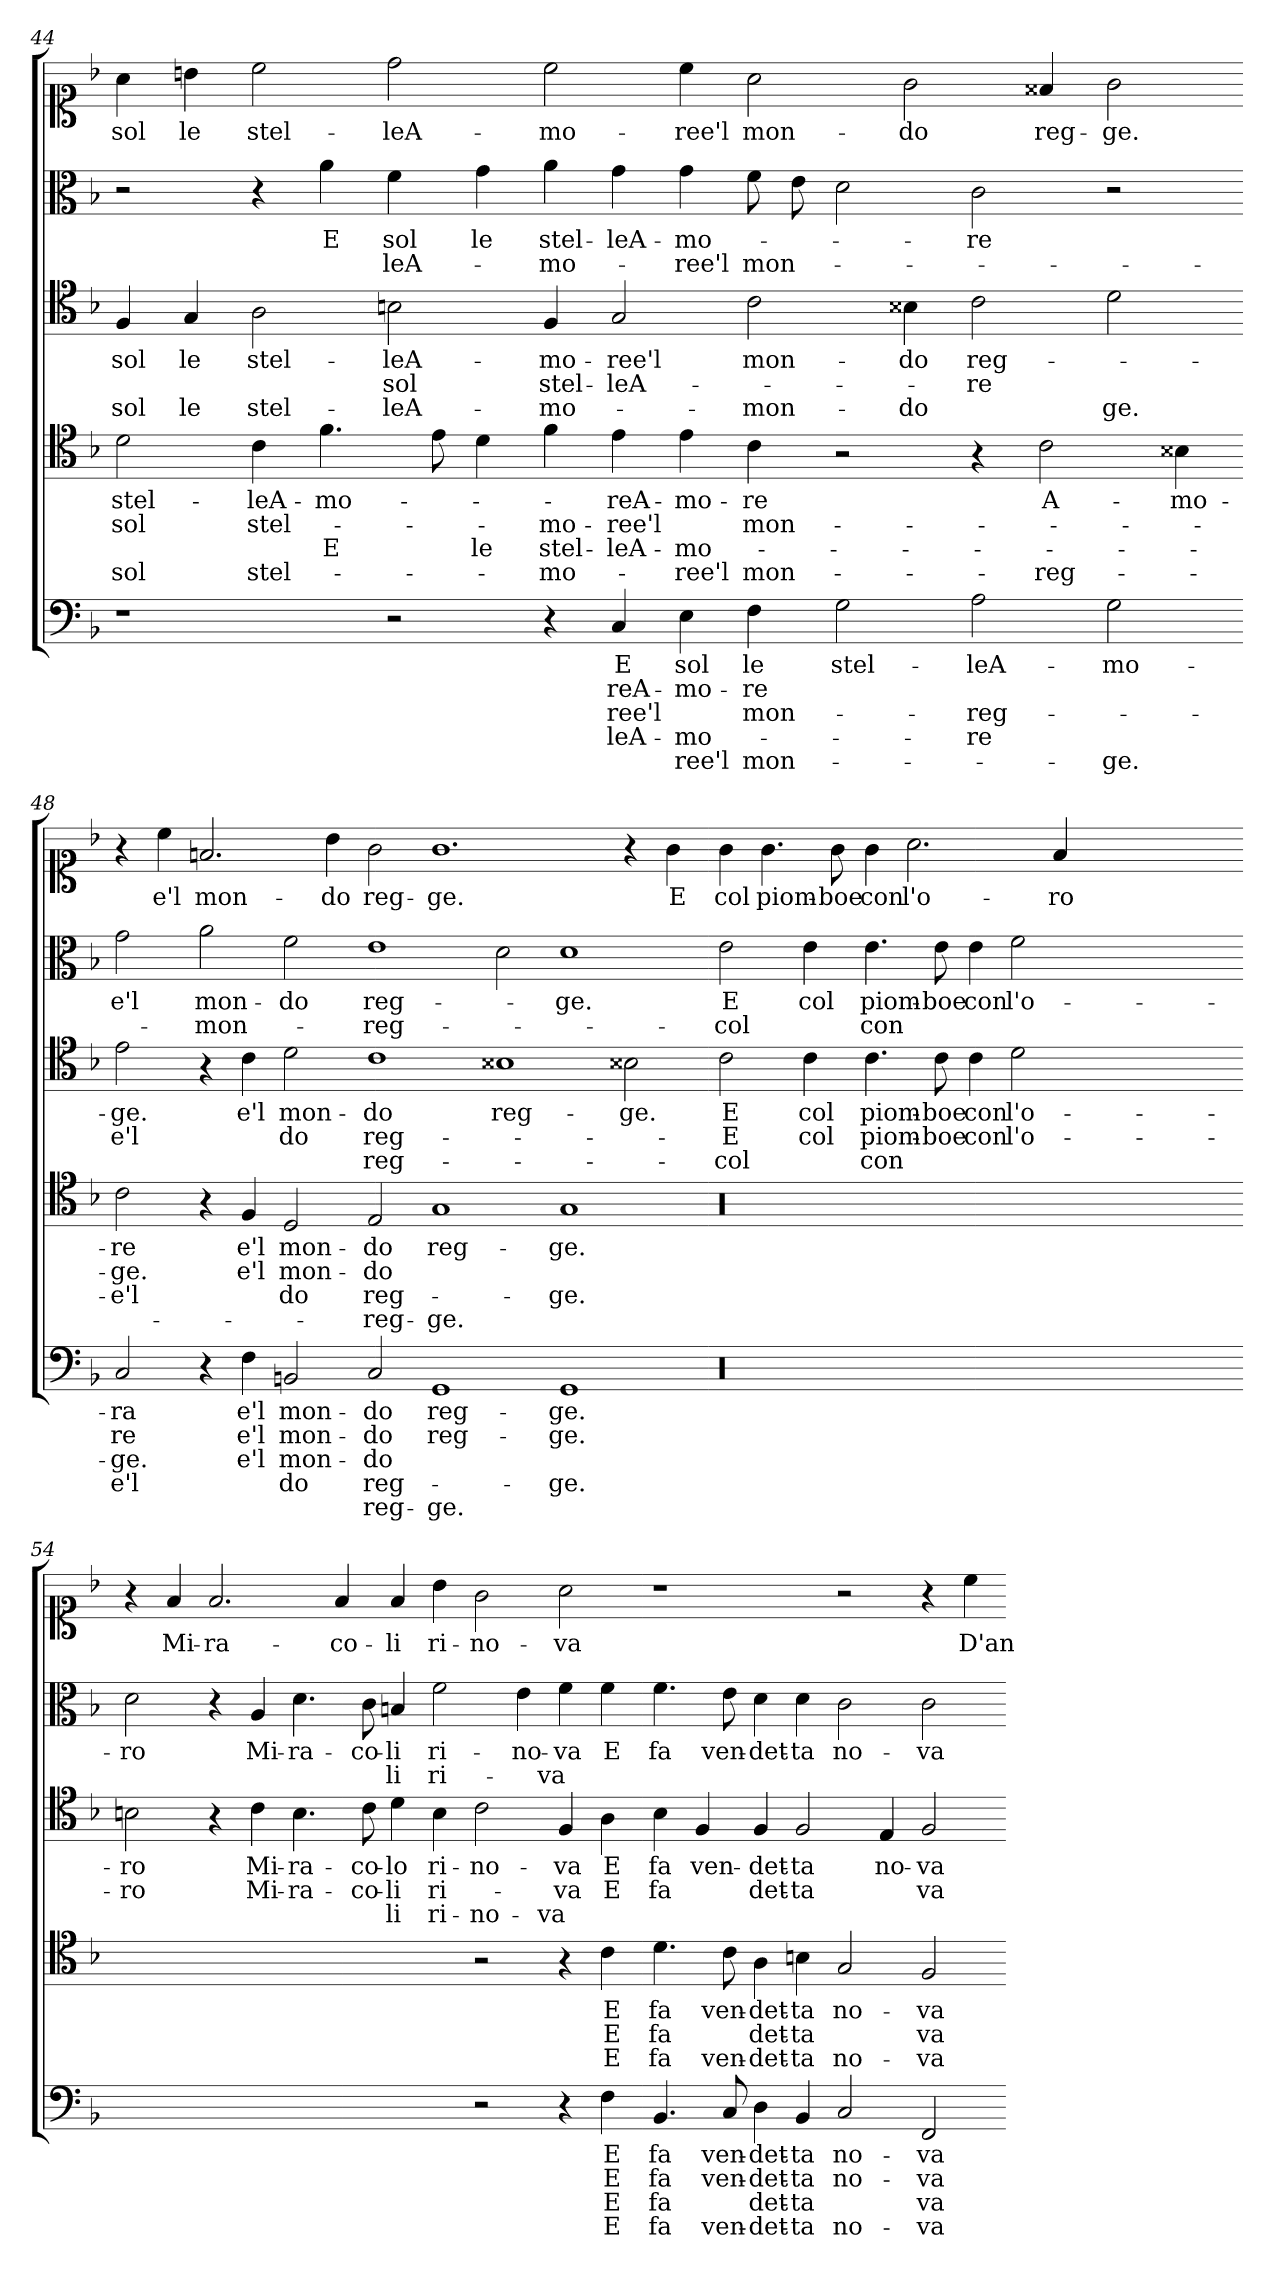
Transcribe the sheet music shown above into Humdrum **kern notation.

**kern	**text	**text	**text	**text	**text	**kern	**text	**text	**text	**text	**kern	**text	**text	**text	**kern	**text	**text	**kern	**text
*part5	*part5	*part5	*part5	*part5	*part5	*part4	*part4	*part4	*part4	*part4	*part3	*part3	*part3	*part3	*part2	*part2	*part2	*part1	*part1
*staff5	*staff5	*staff5	*staff5	*staff5	*staff5	*staff4	*staff4	*staff4	*staff4	*staff4	*staff3	*staff3	*staff3	*staff3	*staff2	*staff2	*staff2	*staff1	*staff1
*clefF4	*	*	*	*	*	*clefC4	*	*	*	*	*clefC4	*	*	*	*clefC3	*	*	*clefC1	*
*k[b-]	*	*	*	*	*	*k[b-]	*	*	*	*	*k[b-]	*	*	*	*k[b-]	*	*	*k[b-]	*
=44	=44	=44	=44	=44	=44	=44	=44	=44	=44	=44	=44	=44	=44	=44	=44	=44	=44	=44	=44
1r	.	.	.	.	.	2d	stel-	sol	.	sol	4F	sol	.	sol	2r	.	.	4a	sol
.	.	.	.	.	.	.	.	.	.	.	4G	le	.	le	.	.	.	4b	le
.	.	.	.	.	.	4c	leA-	stel-	.	stel-	2A	stel-	.	stel-	4r	.	.	2cc	stel-
.	.	.	.	.	.	4.f	mo-	.	E	.	.	.	.	.	4a	E	.	.	.
2r	.	.	.	.	.	.	.	.	.	.	2B	leA-	sol	leA-	4f	sol	leA-	2dd	leA-
.	.	.	.	.	.	8e	.	.	.	.	.	.	.	.	.	.	.	.	.
.	.	.	.	.	.	4d	.	.	le	.	.	.	.	.	4g	le	.	.	.
4r	.	.	.	.	.	4f	.	mo-	stel-	mo-	4F	mo-	stel-	mo-	4a	stel-	mo-	2cc	mo-
4C	E	reA-	ree'l	leA-	.	4e	reA-	ree'l	leA-	.	2G	ree'l	leA-	.	4g	leA-	.	.	.
4E	sol	mo-	.	mo-	ree'l	4e	mo-	.	mo-	ree'l	.	.	.	.	4g	mo-	ree'l	4cc	ree'l
4F	le	re	mon-	.	mon-	4c	re	mon-	.	mon-	2c	mon-	.	mon-	8f	.	mon-	2a	mon-
.	.	.	.	.	.	.	.	.	.	.	.	.	.	.	8e	.	.	.	.
2G	stel-	.	.	.	.	2r	.	.	.	.	.	.	.	.	2d	.	.	.	.
.	.	.	.	.	.	.	.	.	.	.	4B##X	do	.	do	.	.	.	2g	do
2A	leA-	.	reg-	re	.	4r	.	.	.	.	2c	reg-	re	.	2c	re	.	.	.
.	.	.	.	.	.	2c	A-	.	.	reg-	.	.	.	.	.	.	.	4f##X	reg-
2G	mo-	.	.	.	ge.	.	.	.	.	.	2d	.	.	ge.	2r	.	.	2g	ge.
.	.	.	.	.	.	4B##X	mo-	.	.	.	.	.	.	.	.	.	.	.	.
=48-	=48-	=48-	=48-	=48-	=48-	=48-	=48-	=48-	=48-	=48-	=48-	=48-	=48-	=48-	=48-	=48-	=48-	=48-	=48-
2C	ra	re	ge.	e'l	.	2c	re	ge.	e'l	.	2e	ge.	e'l	.	2g	e'l	.	4r	.
.	.	.	.	.	.	.	.	.	.	.	.	.	.	.	.	.	.	4cc	e'l
4r	.	.	.	.	.	4r	.	.	.	.	4r	.	.	.	2a	mon-	mon-	2.f	mon-
4F	e'l	e'l	e'l	.	.	4F	e'l	e'l	.	.	4c	e'l	.	.	.	.	.	.	.
2BB	mon-	mon-	mon-	do	.	2D	mon-	mon-	do	.	2d	mon-	do	.	2f	do	.	.	.
.	.	.	.	.	.	.	.	.	.	.	.	.	.	.	.	.	.	4b	do
2C	do	do	do	reg-	reg-	2E	do	do	reg-	reg-	1c	do	reg-	reg-	1e	reg-	reg-	2g	reg-
1GG	reg-	reg-	.	.	ge.	1G	reg-	.	.	ge.	.	.	.	.	.	.	.	1.g	ge.
.	.	.	.	.	.	.	.	.	.	.	1B##X	reg-	.	.	2d	.	.	.	.
1GG	ge.	ge.	.	ge.	.	1G	ge.	.	ge.	.	.	.	.	.	1d	ge.	.	.	.
.	.	.	.	.	.	.	.	.	.	.	2B##X	ge.	.	.	.	.	.	4r	.
.	.	.	.	.	.	.	.	.	.	.	.	.	.	.	.	.	.	4g	E
=52-	=52-	=52-	=52-	=52-	=52-	=52-	=52-	=52-	=52-	=52-	=52-	=52-	=52-	=52-	=52-	=52-	=52-	=52-	=52-
00r	.	.	.	.	.	00r	.	.	.	.	2c	E	E	col	2e	E	col	4g	col
.	.	.	.	.	.	.	.	.	.	.	.	.	.	.	.	.	.	4.g	piom-
.	.	.	.	.	.	.	.	.	.	.	4c	col	col	.	4e	col	.	.	.
.	.	.	.	.	.	.	.	.	.	.	.	.	.	.	.	.	.	8g	boe
.	.	.	.	.	.	.	.	.	.	.	4.c	piom-	piom-	con	4.e	piom-	con	4g	con
.	.	.	.	.	.	.	.	.	.	.	.	.	.	.	.	.	.	2.a	l'o-
.	.	.	.	.	.	.	.	.	.	.	8c	boe	boe	.	8e	boe	.	.	.
.	.	.	.	.	.	.	.	.	.	.	4c	con	con	.	4e	con	.	.	.
.	.	.	.	.	.	.	.	.	.	.	2d	l'o-	l'o-	.	2f	l'o-	.	.	.
.	.	.	.	.	.	.	.	.	.	.	.	.	.	.	.	.	.	4f	ro
.	.	.	.	.	.	.	.	.	.	.	0ryy	.	.	.	0ryy	.	.	0ryy	.
=54-	=54-	=54-	=54-	=54-	=54-	=54-	=54-	=54-	=54-	=54-	=54-	=54-	=54-	=54-	=54-	=54-	=54-	=54-	=54-
1ryy	.	.	.	.	.	1ryy	.	.	.	.	2B	ro	ro	.	2d	ro	.	4r	.
.	.	.	.	.	.	.	.	.	.	.	.	.	.	.	.	.	.	4f	Mi-
.	.	.	.	.	.	.	.	.	.	.	4r	.	.	.	4r	.	.	2.f	ra-
.	.	.	.	.	.	.	.	.	.	.	4c	Mi-	Mi-	.	4A	Mi-	.	.	.
1ryy	.	.	.	.	.	1ryy	.	.	.	.	4.B	ra-	ra-	.	4.d	ra-	.	.	.
.	.	.	.	.	.	.	.	.	.	.	.	.	.	.	.	.	.	4f	co-
.	.	.	.	.	.	.	.	.	.	.	8c	co-	co-	.	8c	co-	.	.	.
.	.	.	.	.	.	.	.	.	.	.	4d	lo	li	li	4B	li	li	4f	li
.	.	.	.	.	.	.	.	.	.	.	4B	ri-	ri-	ri-	2f	ri-	ri-	4b	ri-
2r	.	.	.	.	.	2r	.	.	.	.	2c	no-	.	no-	.	.	.	2g	no-
.	.	.	.	.	.	.	.	.	.	.	.	.	.	.	4e	no-	.	.	.
4r	.	.	.	.	.	4r	.	.	.	.	4F	va	va	va	4f	va	va	2a	va
4F	E	E	E	E	.	4c	E	E	E	.	4A	E	E	.	4f	E	.	.	.
=57-	=57-	=57-	=57-	=57-	=57-	=57-	=57-	=57-	=57-	=57-	=57-	=57-	=57-	=57-	=57-	=57-	=57-	=57-	=57-
4.BB	fa	fa	fa	fa	.	4.d	fa	fa	fa	.	4B	fa	fa	.	4.f	fa	.	1r	.
.	.	.	.	.	.	.	.	.	.	.	4F	ven-	.	.	.	.	.	.	.
8C	ven-	ven-	.	ven-	.	8c	ven-	.	ven-	.	.	.	.	.	8e	ven-	.	.	.
4D	det-	det-	det-	det-	.	4A	det-	det-	det-	.	4F	det-	det-	.	4d	det-	.	.	.
4BB	ta	ta	ta	ta	.	4B	ta	ta	ta	.	2F	ta	ta	.	4d	ta	.	.	.
2C	no-	no-	.	no-	.	2G	no-	.	no-	.	.	.	.	.	2c	no-	.	2r	.
.	.	.	.	.	.	.	.	.	.	.	4E	no-	.	.	.	.	.	.	.
2FF	va	va	va	va	.	2F	va	va	va	.	2F	va	va	.	2c	va	.	4r	.
.	.	.	.	.	.	.	.	.	.	.	.	.	.	.	.	.	.	4cc	D'an-
=-	=-	=-	=-	=-	=-	=-	=-	=-	=-	=-	=-	=-	=-	=-	=-	=-	=-	=-	=-
*-	*-	*-	*-	*-	*-	*-	*-	*-	*-	*-	*-	*-	*-	*-	*-	*-	*-	*-	*-
